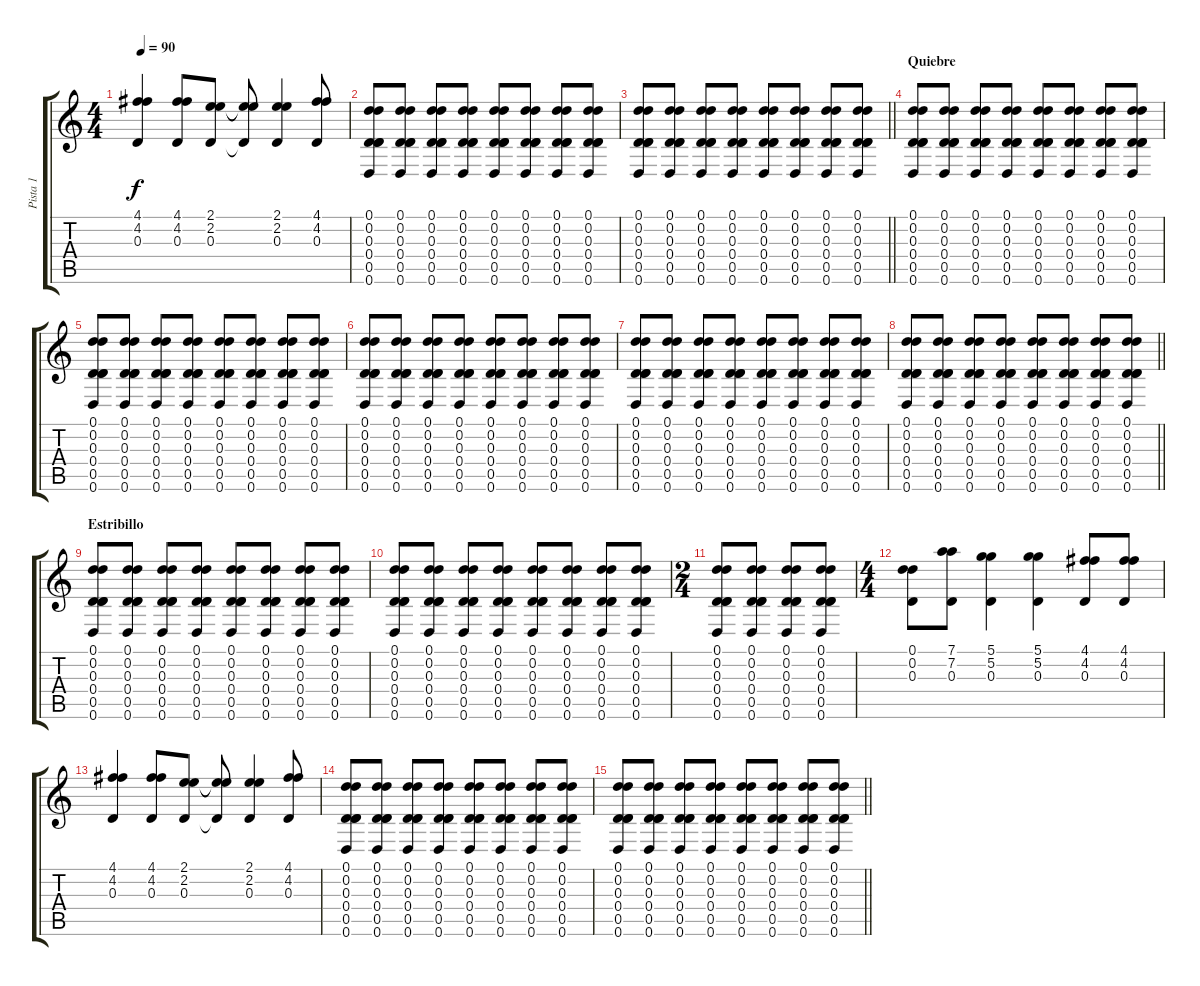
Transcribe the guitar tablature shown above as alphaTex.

\track ("Pista 1" "Pista 1") {instrument electricguitarclean}
\staff {score tabs}
\tuning (D4 D4 D3 D3 D3 D2) {hide}
\ts (4 4)
\tempo 90
\clef g2
\ks c
(4.1 4.2 0.3).4{dy f} (4.1 4.2 0.3).8 (2.1 2.2 0.3).8 (2.1{t} 2.2{t} 0.3{t}).8 (2.1 2.2 0.3).4 (4.1 4.2 0.3).8 |
(0.1 0.2 0.3 0.4 0.5 0.6).8{volume 4} (0.1 0.2 0.3 0.4 0.5 0.6).8 (0.1 0.2 0.3 0.4 0.5 0.6).8 (0.1 0.2 0.3 0.4 0.5 0.6).8 (0.1 0.2 0.3 0.4 0.5 0.6).8 (0.1 0.2 0.3 0.4 0.5 0.6).8 (0.1 0.2 0.3 0.4 0.5 0.6).8 (0.1 0.2 0.3 0.4 0.5 0.6).8 |
\barLineRight lightlight
(0.1 0.2 0.3 0.4 0.5 0.6).8 (0.1 0.2 0.3 0.4 0.5 0.6).8 (0.1 0.2 0.3 0.4 0.5 0.6).8 (0.1 0.2 0.3 0.4 0.5 0.6).8 (0.1 0.2 0.3 0.4 0.5 0.6).8 (0.1 0.2 0.3 0.4 0.5 0.6).8 (0.1 0.2 0.3 0.4 0.5 0.6).8 (0.1 0.2 0.3 0.4 0.5 0.6).8 |
\section ("" "Quiebre")
(0.1 0.2 0.3 0.4 0.5 0.6).8 (0.1 0.2 0.3 0.4 0.5 0.6).8 (0.1 0.2 0.3 0.4 0.5 0.6).8 (0.1 0.2 0.3 0.4 0.5 0.6).8 (0.1 0.2 0.3 0.4 0.5 0.6).8 (0.1 0.2 0.3 0.4 0.5 0.6).8 (0.1 0.2 0.3 0.4 0.5 0.6).8 (0.1 0.2 0.3 0.4 0.5 0.6).8 |
(0.1 0.2 0.3 0.4 0.5 0.6).8 (0.1 0.2 0.3 0.4 0.5 0.6).8 (0.1 0.2 0.3 0.4 0.5 0.6).8 (0.1 0.2 0.3 0.4 0.5 0.6).8 (0.1 0.2 0.3 0.4 0.5 0.6).8 (0.1 0.2 0.3 0.4 0.5 0.6).8 (0.1 0.2 0.3 0.4 0.5 0.6).8 (0.1 0.2 0.3 0.4 0.5 0.6).8 |
(0.1 0.2 0.3 0.4 0.5 0.6).8 (0.1 0.2 0.3 0.4 0.5 0.6).8 (0.1 0.2 0.3 0.4 0.5 0.6).8 (0.1 0.2 0.3 0.4 0.5 0.6).8 (0.1 0.2 0.3 0.4 0.5 0.6).8 (0.1 0.2 0.3 0.4 0.5 0.6).8 (0.1 0.2 0.3 0.4 0.5 0.6).8 (0.1 0.2 0.3 0.4 0.5 0.6).8 |
(0.1 0.2 0.3 0.4 0.5 0.6).8 (0.1 0.2 0.3 0.4 0.5 0.6).8 (0.1 0.2 0.3 0.4 0.5 0.6).8 (0.1 0.2 0.3 0.4 0.5 0.6).8 (0.1 0.2 0.3 0.4 0.5 0.6).8 (0.1 0.2 0.3 0.4 0.5 0.6).8 (0.1 0.2 0.3 0.4 0.5 0.6).8 (0.1 0.2 0.3 0.4 0.5 0.6).8 |
\barLineRight lightlight
(0.1 0.2 0.3 0.4 0.5 0.6).8 (0.1 0.2 0.3 0.4 0.5 0.6).8 (0.1 0.2 0.3 0.4 0.5 0.6).8 (0.1 0.2 0.3 0.4 0.5 0.6).8 (0.1 0.2 0.3 0.4 0.5 0.6).8 (0.1 0.2 0.3 0.4 0.5 0.6).8 (0.1 0.2 0.3 0.4 0.5 0.6).8 (0.1 0.2 0.3 0.4 0.5 0.6).8 |
\section ("" "Estribillo")
(0.1 0.2 0.3 0.4 0.5 0.6).8 (0.1 0.2 0.3 0.4 0.5 0.6).8 (0.1 0.2 0.3 0.4 0.5 0.6).8 (0.1 0.2 0.3 0.4 0.5 0.6).8 (0.1 0.2 0.3 0.4 0.5 0.6).8 (0.1 0.2 0.3 0.4 0.5 0.6).8 (0.1 0.2 0.3 0.4 0.5 0.6).8 (0.1 0.2 0.3 0.4 0.5 0.6).8 |
(0.1 0.2 0.3 0.4 0.5 0.6).8 (0.1 0.2 0.3 0.4 0.5 0.6).8 (0.1 0.2 0.3 0.4 0.5 0.6).8 (0.1 0.2 0.3 0.4 0.5 0.6).8 (0.1 0.2 0.3 0.4 0.5 0.6).8 (0.1 0.2 0.3 0.4 0.5 0.6).8 (0.1 0.2 0.3 0.4 0.5 0.6).8 (0.1 0.2 0.3 0.4 0.5 0.6).8 |
\ts (2 4)
(0.1 0.2 0.3 0.4 0.5 0.6).8 (0.1 0.2 0.3 0.4 0.5 0.6).8 (0.1 0.2 0.3 0.4 0.5 0.6).8 (0.1 0.2 0.3 0.4 0.5 0.6).8 |
\ts (4 4)
(0.1 0.2 0.3).8{volume 12} (7.1 7.2 0.3).8 (5.1 5.2 0.3).4 (5.1 5.2 0.3).4 (4.1 4.2 0.3).8 (4.1 4.2 0.3).8 |
(4.1 4.2 0.3).4 (4.1 4.2 0.3).8 (2.1 2.2 0.3).8 (2.1{t} 2.2{t} 0.3{t}).8 (2.1 2.2 0.3).4 (4.1 4.2 0.3).8 |
(0.1 0.2 0.3 0.4 0.5 0.6).8{volume 4} (0.1 0.2 0.3 0.4 0.5 0.6).8 (0.1 0.2 0.3 0.4 0.5 0.6).8 (0.1 0.2 0.3 0.4 0.5 0.6).8 (0.1 0.2 0.3 0.4 0.5 0.6).8 (0.1 0.2 0.3 0.4 0.5 0.6).8 (0.1 0.2 0.3 0.4 0.5 0.6).8 (0.1 0.2 0.3 0.4 0.5 0.6).8 |
\barLineRight lightlight
(0.1 0.2 0.3 0.4 0.5 0.6).8 (0.1 0.2 0.3 0.4 0.5 0.6).8 (0.1 0.2 0.3 0.4 0.5 0.6).8 (0.1 0.2 0.3 0.4 0.5 0.6).8 (0.1 0.2 0.3 0.4 0.5 0.6).8 (0.1 0.2 0.3 0.4 0.5 0.6).8 (0.1 0.2 0.3 0.4 0.5 0.6).8 (0.1 0.2 0.3 0.4 0.5 0.6).8
